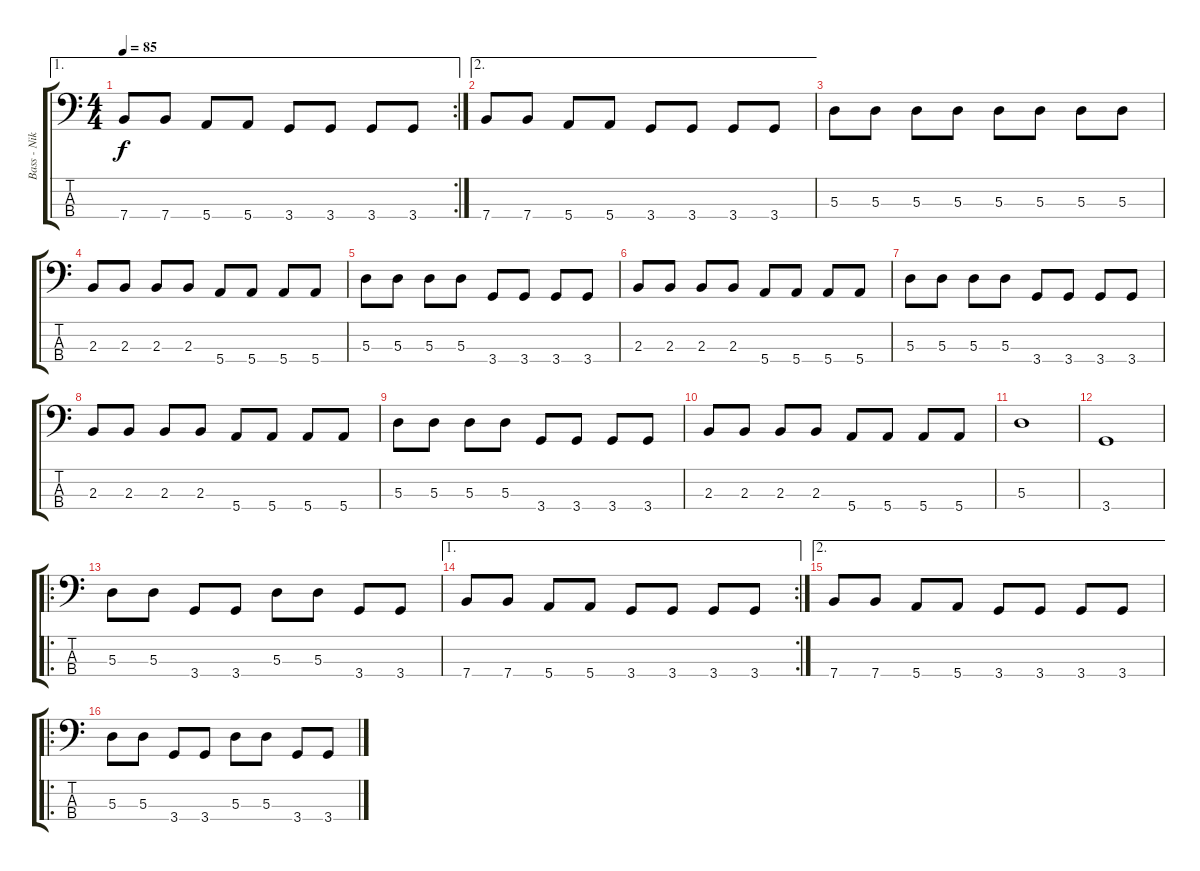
\track ("Bass - Nikola" "Bass - Nik") {instrument electricbasspick}
\staff {score tabs}
\tuning (G2 D2 A1 E1) {hide}
\ae 1
\rc 2
\ts (4 4)
\tempo 85
\clef f4
\ks c
7.4.8{dy f} 7.4.8 5.4.8 5.4.8 3.4.8 3.4.8 3.4.8 3.4.8 |
\ae 2
7.4.8 7.4.8 5.4.8 5.4.8 3.4.8 3.4.8 3.4.8 3.4.8 |
5.3.8 5.3.8 5.3.8 5.3.8 5.3.8 5.3.8 5.3.8 5.3.8 |
2.3.8 2.3.8 2.3.8 2.3.8 5.4.8 5.4.8 5.4.8 5.4.8 |
5.3.8 5.3.8 5.3.8 5.3.8 3.4.8 3.4.8 3.4.8 3.4.8 |
2.3.8 2.3.8 2.3.8 2.3.8 5.4.8 5.4.8 5.4.8 5.4.8 |
5.3.8 5.3.8 5.3.8 5.3.8 3.4.8 3.4.8 3.4.8 3.4.8 |
2.3.8 2.3.8 2.3.8 2.3.8 5.4.8 5.4.8 5.4.8 5.4.8 |
5.3.8 5.3.8 5.3.8 5.3.8 3.4.8 3.4.8 3.4.8 3.4.8 |
2.3.8 2.3.8 2.3.8 2.3.8 5.4.8 5.4.8 5.4.8 5.4.8 |
5.3.1 |
3.4.1 |
\ro
5.3.8 5.3.8 3.4.8 3.4.8 5.3.8 5.3.8 3.4.8 3.4.8 |
\ae 1
\rc 2
7.4.8 7.4.8 5.4.8 5.4.8 3.4.8 3.4.8 3.4.8 3.4.8 |
\ae 2
7.4.8 7.4.8 5.4.8 5.4.8 3.4.8 3.4.8 3.4.8 3.4.8 |
\ro
5.3.8 5.3.8 3.4.8 3.4.8 5.3.8 5.3.8 3.4.8 3.4.8
